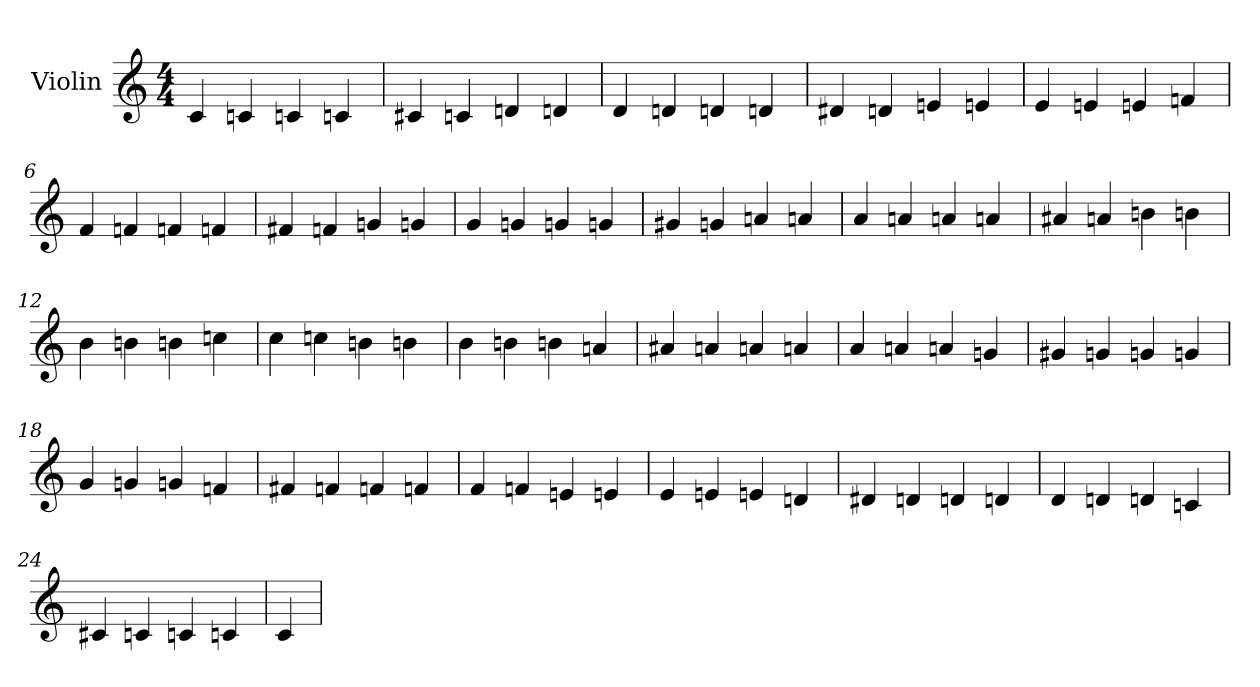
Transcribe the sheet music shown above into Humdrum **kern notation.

**kern
*part1
*staff1
*I"Violin
*clefG2
*k[]
*M4/4
=1
4c
4cn
4cn
4cn
=2
4c#X
4cn
4dn
4dn
=3
4d
4dn
4dn
4dn
=4
4d#X
4dn
4en
4en
=5
4e
4en
4en
4fn
=6
4f
4fn
4fn
4fn
=7
4f#X
4fn
4gn
4gn
=8
4g
4gn
4gn
4gn
=9
4g#X
4gn
4an
4an
=10
4a
4an
4an
4an
=11
4a#X
4an
4bn
4bn
=12
4b
4bn
4bn
4ccn
=13
4cc
4ccn
4bn
4bn
=14
4b
4bn
4bn
4an
=15
4a#X
4an
4an
4an
=16
4a
4an
4an
4gn
=17
4g#X
4gn
4gn
4gn
=18
4g
4gn
4gn
4fn
=19
4f#X
4fn
4fn
4fn
=20
4f
4fn
4en
4en
=21
4e
4en
4en
4dn
=22
4d#X
4dn
4dn
4dn
=23
4d
4dn
4dn
4cn
=24
4c#X
4cn
4cn
4cn
=25
4c
=
*-
